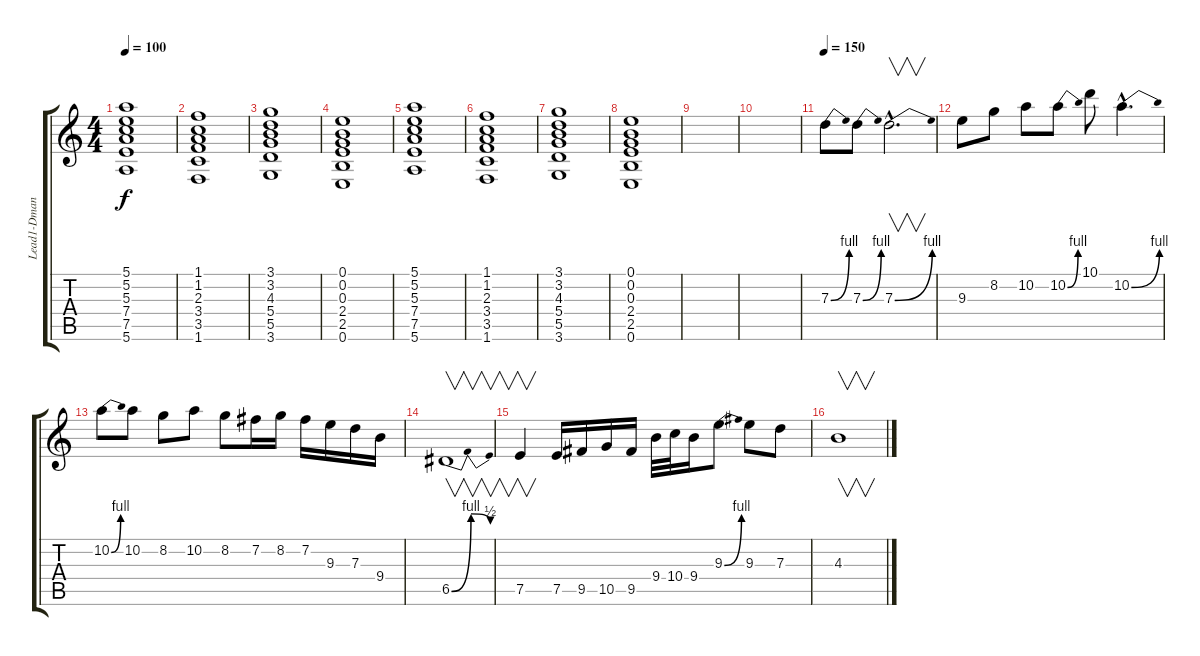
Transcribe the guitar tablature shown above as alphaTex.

\track ("Lead1-Dman" "Lead1-Dman") {instrument distortionguitar}
\staff {score tabs}
\tuning (E4 B3 G3 D3 A2 E2) {hide}
\ts (4 4)
\tempo 100
\clef g2
\ks c
(5.1 5.2 5.3 7.4 7.5 5.6).1{dy f} |
(1.1 1.2 2.3 3.4 3.5 1.6).1 |
(3.1 3.2 4.3 5.4 5.5 3.6).1 |
(0.1 0.2 0.3 2.4 2.5 0.6).1 |
(5.1 5.2 5.3 7.4 7.5 5.6).1 |
(1.1 1.2 2.3 3.4 3.5 1.6).1 |
(3.1 3.2 4.3 5.4 5.5 3.6).1 |
(0.1 0.2 0.3 2.4 2.5 0.6).1 |
|
|
\tempo 150
7.3{be (bend 0 0 60 4)}.8{instrument synthstrings2} 7.3{be (bend 0 0 60 4)}.8 7.3{be (bend 0 0 60 4) hac}.2{v d} |
9.3.8 8.2.8 10.2.8 10.2{be (bend 0 0 60 4)}.8 10.1.8 10.2{be (bend 0 0 60 4) hac}.4{d} |
10.2{be (bend 0 0 60 4)}.8 10.2.8 8.2.8 10.2.8 8.2.8 7.2.16 8.2.16 7.2.16 9.3.16 7.3.16 9.4.16 |
6.5{be (bendrelease 0 0 15 4 30 4 60 2)}.1{v} |
7.5.4{v} 7.5.16 9.5.16 10.5.16 9.5.16 9.4.32 10.4.32 9.4.16 9.3{be (bend 0 0 60 4)}.8 9.3.8 7.3.8 |
4.3.1{v}
